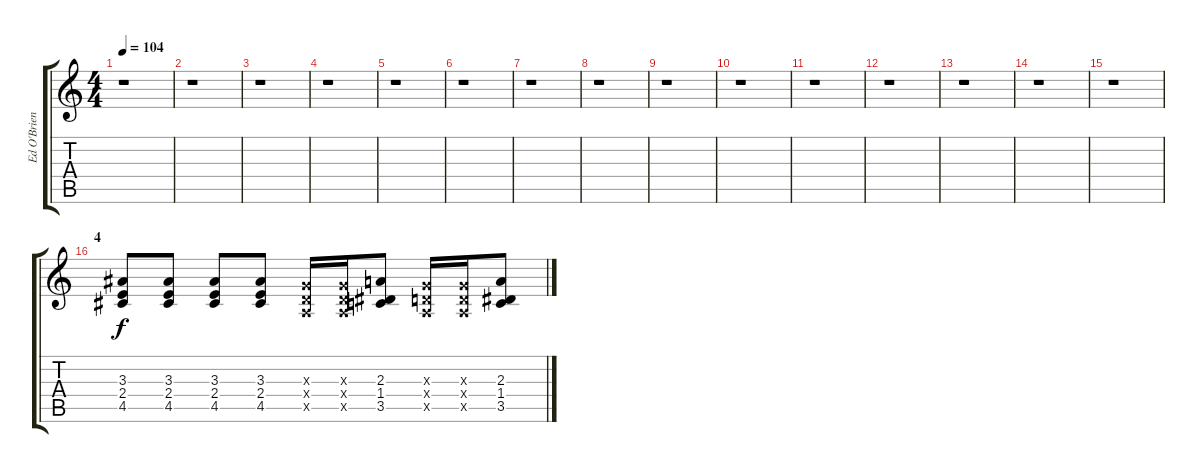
\track ("Ed O'Brien" "Ed O'Brien") {instrument overdrivenguitar}
\staff {score tabs}
\tuning (E4 B3 G3 D3 A2 E2) {hide}
\ts (4 4)
\tempo 104
\clef g2
\ks c
r.1{dy f} |
r.1 |
r.1 |
r.1 |
r.1 |
r.1 |
r.1 |
r.1 |
r.1 |
r.1 |
r.1 |
r.1 |
r.1 |
r.1 |
r.1 |
\section ("" "4")
(3.3 2.4 4.5).8 (3.3 2.4 4.5).8 (3.3 2.4 4.5).8 (3.3 2.4 4.5).8 (0.3{x} 0.4{x} 0.5{x}).16 (0.3{x} 0.4{x} 0.5{x}).16 (2.3 1.4 3.5).8 (0.3{x} 0.4{x} 0.5{x}).16 (0.3{x} 0.4{x} 0.5{x}).16 (2.3 1.4 3.5).8
